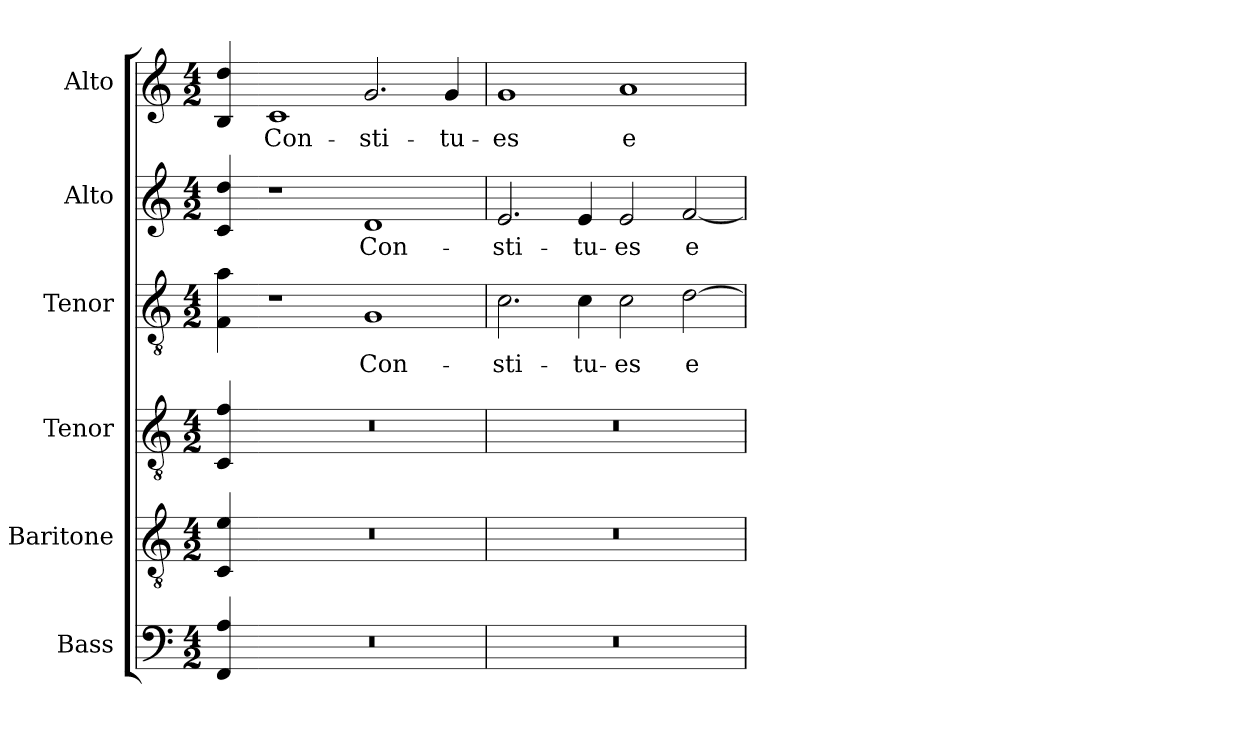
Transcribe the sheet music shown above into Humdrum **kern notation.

**kern	**kern	**kern	**kern	**text	**kern	**text	**kern	**text
*part6	*part5	*part4	*part3	*part3	*part2	*part2	*part1	*part1
*staff6	*staff5	*staff4	*staff3	*staff3	*staff2	*staff2	*staff1	*staff1
*I"Bass	*I"Baritone	*I"Tenor	*I"Tenor	*	*I"Alto	*	*I"Alto	*
*I'B.	*I'Bar.	*I'T2.	*I'T1.	*	*I'A.	*	*I'A.	*
!!LO:PB:g=z
*clefF4	*clefGv2	*clefGv2	*clefGv2	*	*clefG2	*	*clefG2	*
*	*ITrd7c12	*ITrd7c12	*ITrd7c12	*	*	*	*	*
*k[]	*k[]	*k[]	*k[]	*	*k[]	*	*k[]	*
*C:	*C:	*C:	*C:	*	*C:	*	*C:	*
*M4/2	*M4/2	*M4/2	*M4/2	*	*M4/2	*	*M4/2	*
=	=	=	=	=	=	=	=	=
4FFi/ 4Ai	4CCi/ 4Ei	4CCi/ 4Fi	4FFi\ 4Ai	.	4ci/ 4ddi	.	4Bi/ 4ddi	.
=1-	=1-	=1-	=1-	=1-	=1-	=1-	=1-	=1-
!LO:N:vis=1	!LO:N:vis=1	!LO:N:vis=1	!	!	!	!	!	!
!	!	!	!	!	!	!	!	!LO:LY:b:color=#000000
0r	0r	0r	1r	.	1r	.	1ci	Con-
!	!	!	!	!LO:LY:b:color=#000000	!	!	!	!
!	!	!	!	!	!	!LO:LY:b:color=#000000	!	!
!	!	!	!	!	!	!	!	!LO:LY:b:color=#000000
.	.	.	1GGi	Con-	1di	Con-	2.gi/	-sti-
!	!	!	!	!	!	!	!	!LO:LY:b:color=#000000
.	.	.	.	.	.	.	4gi/	-tu-
=2	=2	=2	=2	=2	=2	=2	=2	=2
!LO:N:vis=1	!LO:N:vis=1	!LO:N:vis=1	!	!	!	!	!	!
!	!	!	!	!LO:LY:b:color=#000000	!	!	!	!
!	!	!	!	!	!	!LO:LY:b:color=#000000	!	!
!	!	!	!	!	!	!	!	!LO:LY:b:color=#000000
0r	0r	0r	2.Ci\	-sti-	2.ei/	-sti-	1gi	-es
!	!	!	!	!LO:LY:b:color=#000000	!	!	!	!
!	!	!	!	!	!	!LO:LY:b:color=#000000	!	!
.	.	.	4Ci\	-tu-	4ei/	-tu-	.	.
!	!	!	!	!LO:LY:b:color=#000000	!	!	!	!
!	!	!	!	!	!	!LO:LY:b:color=#000000	!	!
!	!	!	!	!	!	!	!	!LO:LY:b:color=#000000
.	.	.	2Ci\	-es	2ei/	-es	1ai	e-
!	!	!	!	!LO:LY:b:color=#000000	!	!	!	!
!	!	!	!	!	!	!LO:LY:b:color=#000000	!	!
.	.	.	[2Di\	e-	[2fi/	e-	.	.
=	=	=	=	=	=	=	=	=
*-	*-	*-	*-	*-	*-	*-	*-	*-
